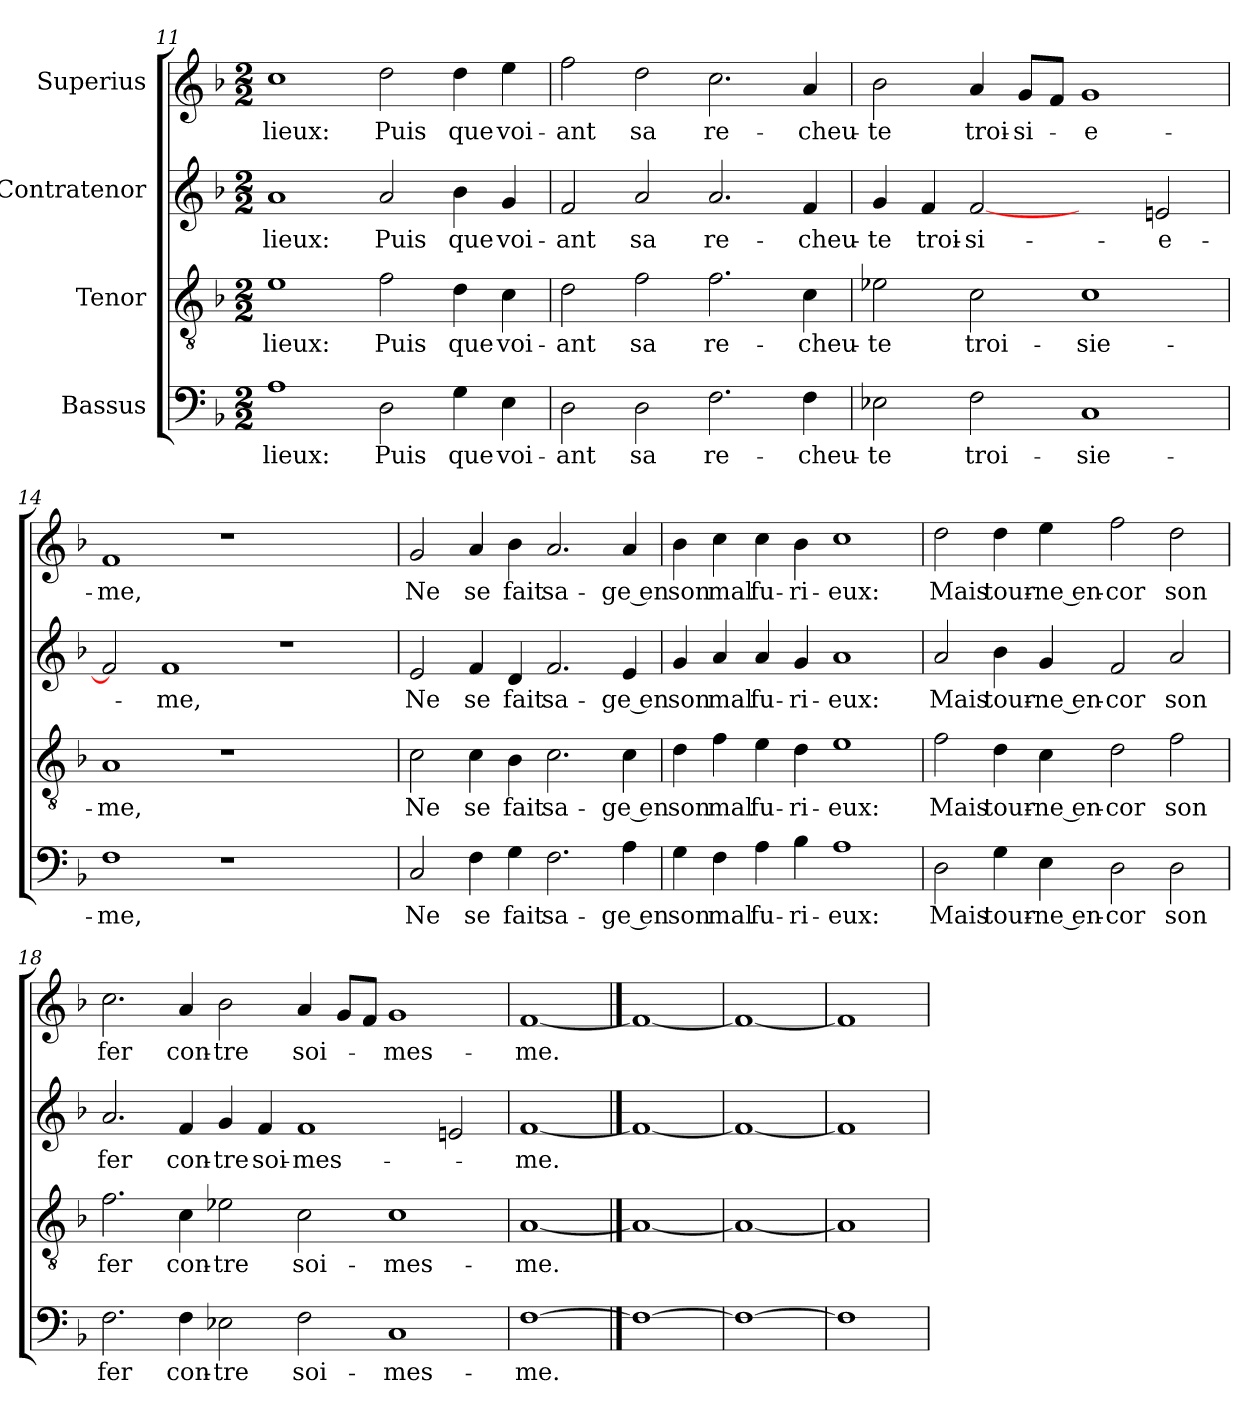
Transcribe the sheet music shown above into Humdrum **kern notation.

**kern	**text	**kern	**text	**kern	**text	**kern	**text
*part4	*part4	*part3	*part3	*part2	*part2	*part1	*part1
*staff4	*staff4	*staff3	*staff3	*staff2	*staff2	*staff1	*staff1
*I"Bassus	*	*I"Tenor	*	*I"Contratenor	*	*I"Superius	*
*clefF4	*	*clefGv2	*	*clefG2	*	*clefG2	*
*	*	*ITrd7c12	*	*	*	*	*
*k[b-]	*	*k[b-]	*	*k[b-]	*	*k[b-]	*
*F:	*	*F:	*	*F:	*	*F:	*
*M2/2	*	*M2/2	*	*M2/2	*	*M2/2	*
=11	=11	=11	=11	=11	=11	=11	=11
1A\	lieux:	1E\	lieux:	1a/	lieux:	1cc\	lieux:
2D\	Puis	2F\	Puis	2a/	Puis	2dd\	Puis
4G\	que	4D\	que	4b-\	que	4dd\	que
4E\	voi-	4C\	voi-	4g/	voi-	4ee\	voi-
!!LO:PB:g=z
=12	=12	=12	=12	=12	=12	=12	=12
2D\	-ant	2D\	-ant	2f/	-ant	2ff\	-ant
2D\	sa	2F\	sa	2a/	sa	2dd\	sa
2.F\	re-	2.F\	re-	2.a/	re-	2.cc\	re-
4F\	-cheu-	4C\	-cheu-	4f/	-cheu-	4a/	-cheu-
=13	=13	=13	=13	=13	=13	=13	=13
2E-X\	-te	2E-X\	-te	4g/	-te	2b-\	-te
.	.	.	.	4f/	troi-	.	.
2F\	troi-	2C\	troi-	[2f/	-si-	4a/	troi-
.	.	.	.	.	.	8g/L	-si-
.	.	.	.	.	.	8f/J	.
1C/	-sie-	1C\	-sie-	2ryy	.	1g/	-e-
.	.	.	.	2en/	-e-	.	.
=14	=14	=14	=14	=14	=14	=14	=14
1F\	-me,	1AA/	-me,	2f/]	.	1f/	-me,
.	.	.	.	1f/	-me,	.	.
1r	.	1r	.	.	.	1r	.
.	.	.	.	1r	.	.	.
2ryy	.	2ryy	.	.	.	2ryy	.
=15	=15	=15	=15	=15	=15	=15	=15
2C/	Ne	2C\	Ne	2e/	Ne	2g/	Ne
4F\	se	4C\	se	4f/	se	4a/	se
4G\	fait	4BB-\	fait	4d/	fait	4b-\	fait
2.F\	sa-	2.C\	sa-	2.f/	sa-	2.a/	sa-
4A\	-ge en	4C\	-ge en	4e/	-ge en	4a/	-ge en
!!LO:LB:g=z
=16	=16	=16	=16	=16	=16	=16	=16
4G\	son	4D\	son	4g/	son	4b-\	son
4F\	mal	4F\	mal	4a/	mal	4cc\	mal
4A\	fu-	4E\	fu-	4a/	fu-	4cc\	fu-
4B-\	-ri-	4D\	-ri-	4g/	-ri-	4b-\	-ri-
1A\	-eux:	1E\	-eux:	1a/	-eux:	1cc\	-eux:
=17	=17	=17	=17	=17	=17	=17	=17
2D\	Mais	2F\	Mais	2a/	Mais	2dd\	Mais
4G\	tour-	4D\	tour-	4b-\	tour-	4dd\	tour-
4E\	-ne en-	4C\	-ne en-	4g/	-ne en-	4ee\	-ne en-
2D\	-cor	2D\	-cor	2f/	-cor	2ff\	-cor
2D\	son	2F\	son	2a/	son	2dd\	son
=18	=18	=18	=18	=18	=18	=18	=18
2.F\	fer	2.F\	fer	2.a/	fer	2.cc\	fer
4F\	con-	4C\	con-	4f/	con-	4a/	con-
2E-X\	-tre	2E-X\	-tre	4g/	-tre	2b-\	-tre
.	.	.	.	4f/	soi-	.	.
2F\	soi-	2C\	soi-	1f/	mes-	4a/	soi-
.	.	.	.	.	.	8g/L	.
.	.	.	.	.	.	8f/J	.
1C/	mes-	1C\	-mes-	.	.	1g/	mes-
.	.	.	.	2en/	.	.	.
=19	=19	=19	=19	=19	=19	=19	=19
[1F\	-me.	[1AA/	-me.	[1f/	-me.	[1f/	-me.
==20	==20	==20	==20	==20	==20	==20	==20
1F\_	.	1AA/_	.	1f/_	.	1f/_	.
=21	=21	=21	=21	=21	=21	=21	=21
1F\_	.	1AA/_	.	1f/_	.	1f/_	.
=22	=22	=22	=22	=22	=22	=22	=22
1F\]	.	1AA/]	.	1f/]	.	1f/]	.
=	=	=	=	=	=	=	=
*-	*-	*-	*-	*-	*-	*-	*-
